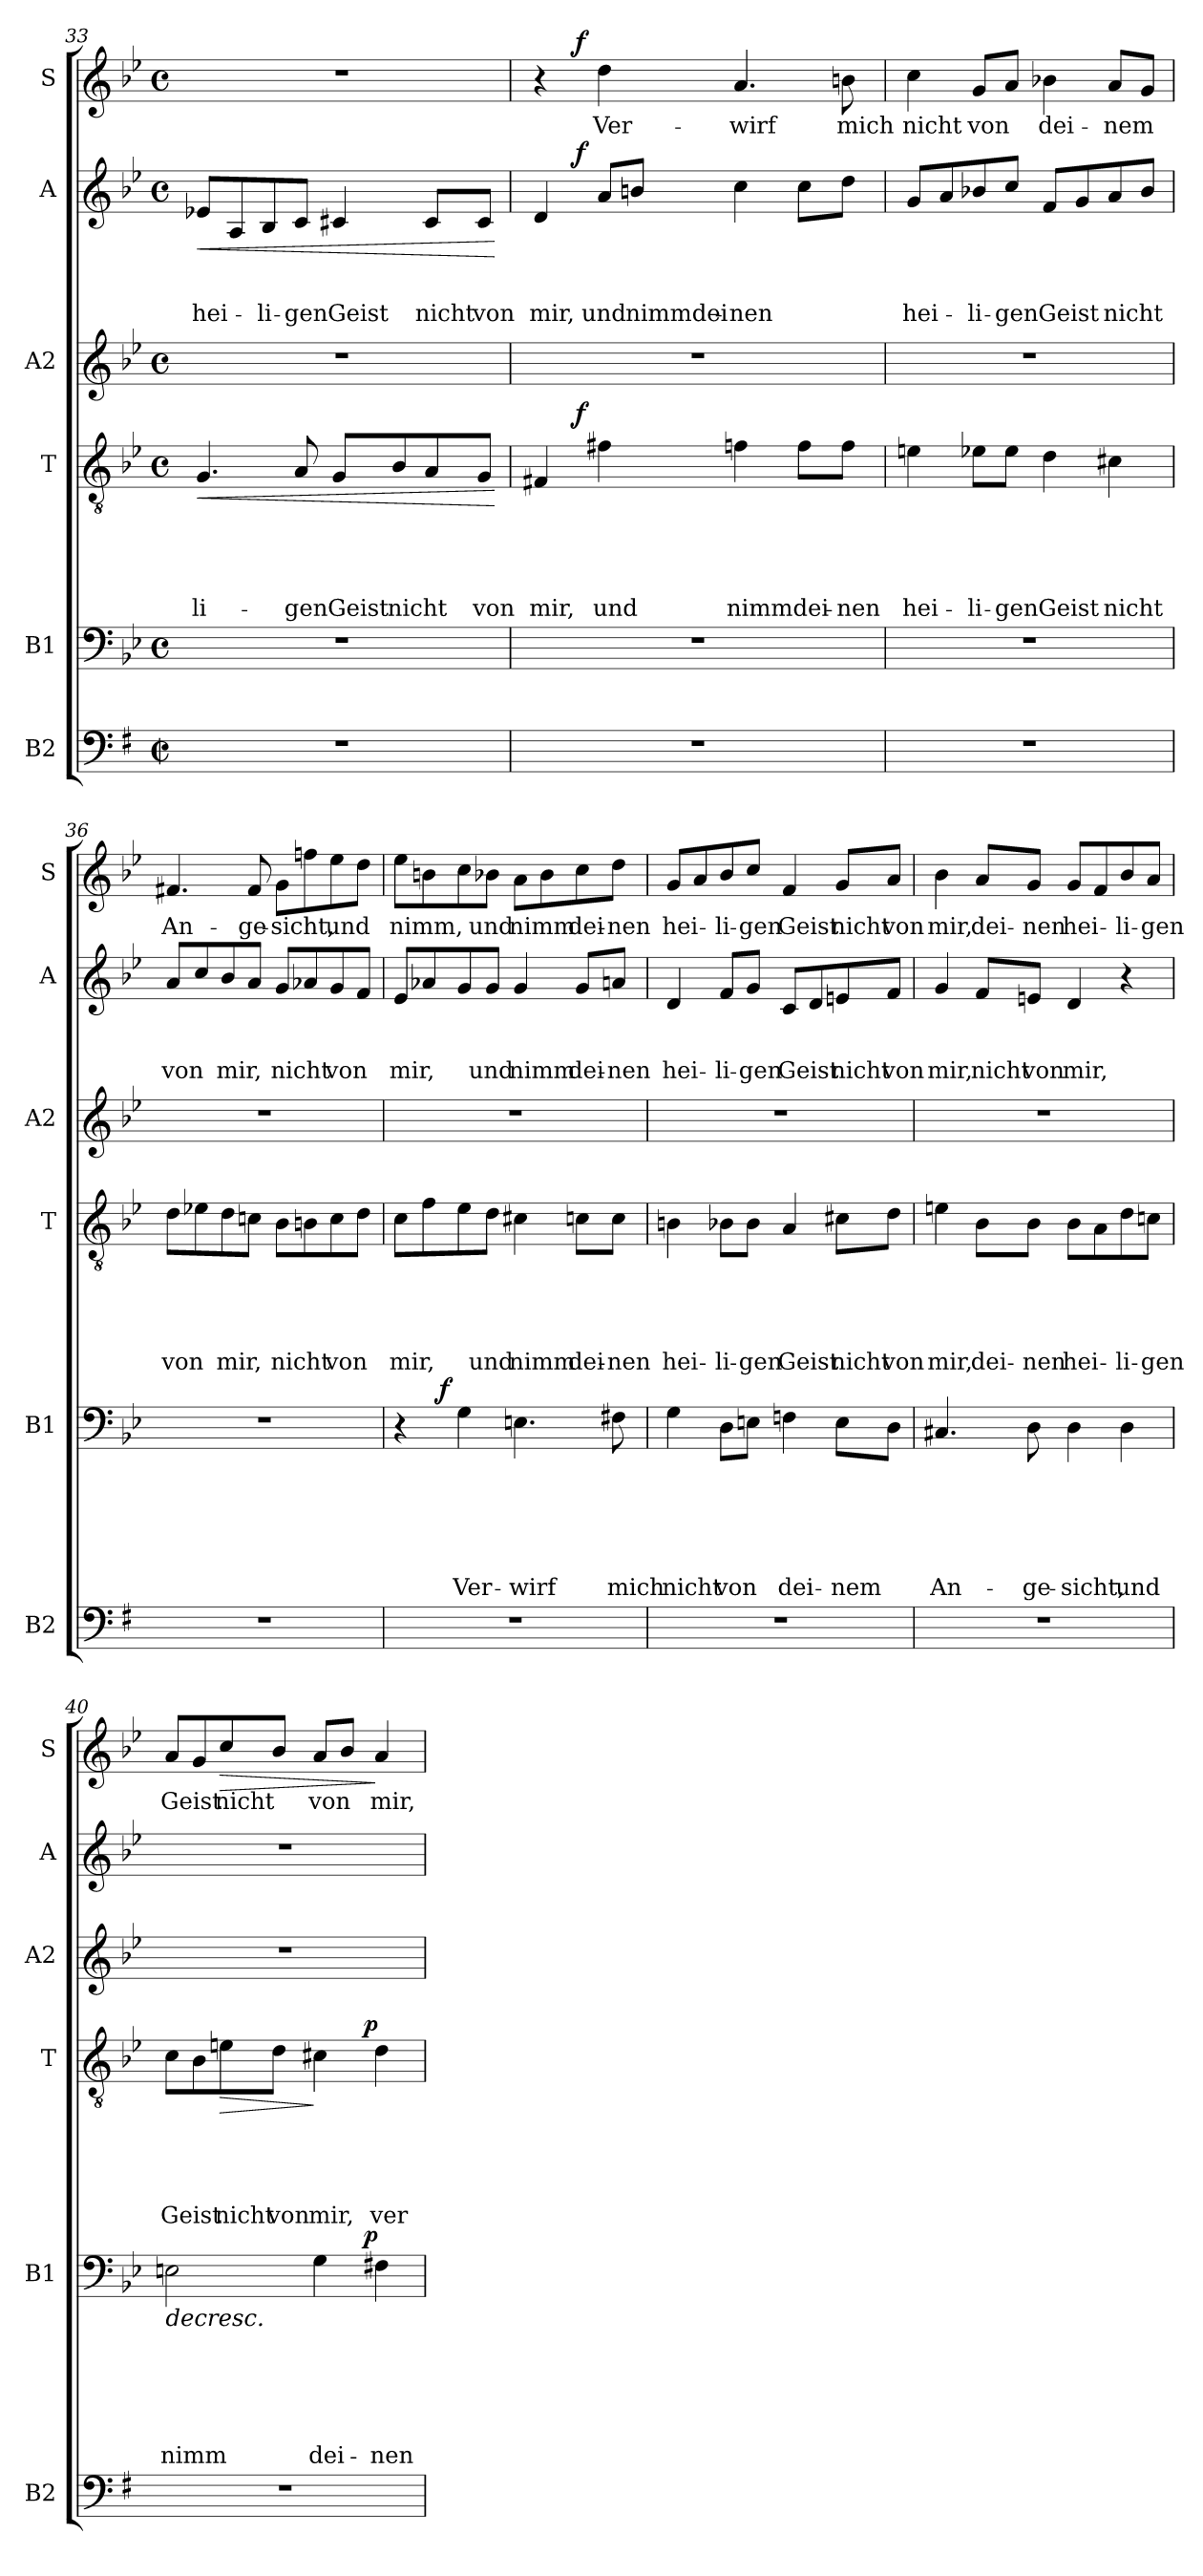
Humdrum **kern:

**kern	**kern	**text	**text	**text	**text	**text	**text	**dynam	**kern	**text	**text	**text	**text	**text	**dynam	**kern	**kern	**text	**text	**text	**dynam	**kern	**text	**dynam
*part6	*part5	*part5	*part5	*part5	*part5	*part5	*part5	*part5	*part4	*part4	*part4	*part4	*part4	*part4	*part4	*part3	*part2	*part2	*part2	*part2	*part2	*part1	*part1	*part1
*staff6	*staff5	*staff5	*staff5	*staff5	*staff5	*staff5	*staff5	*staff5	*staff4	*staff4	*staff4	*staff4	*staff4	*staff4	*staff4	*staff3	*staff2	*staff2	*staff2	*staff2	*staff2	*staff1	*staff1	*staff1
*I"B2	*I"B1	*	*	*	*	*	*	*	*I"T	*	*	*	*	*	*	*I"A2	*I"A	*	*	*	*	*I"S	*	*
*I'B2	*I'B1	*	*	*	*	*	*	*	*I'T	*	*	*	*	*	*	*I'A2	*I'A	*	*	*	*	*I'S	*	*
*clefF4	*clefF4	*	*	*	*	*	*	*	*clefGv2	*	*	*	*	*	*	*clefG2	*clefG2	*	*	*	*	*clefG2	*	*
*k[f#]	*k[b-e-]	*	*	*	*	*	*	*	*k[b-e-]	*	*	*	*	*	*	*k[b-e-]	*k[b-e-]	*	*	*	*	*k[b-e-]	*	*
*G:	*B-:	*	*	*	*	*	*	*	*B-:	*	*	*	*	*	*	*B-:	*B-:	*	*	*	*	*B-:	*	*
*M2/2	*M4/4	*	*	*	*	*	*	*	*M4/4	*	*	*	*	*	*	*M4/4	*M4/4	*	*	*	*	*M4/4	*	*
*met(c|)	*met(c)	*	*	*	*	*	*	*	*met(c)	*	*	*	*	*	*	*met(c)	*met(c)	*	*	*	*	*met(c)	*	*
=33	=33	=33	=33	=33	=33	=33	=33	=33	=33	=33	=33	=33	=33	=33	=33	=33	=33	=33	=33	=33	=33	=33	=33	=33
!	!	!	!	!	!	!	!	!	!	!	!	!	!	!LO:LY:b	!LO:HP:b	!	!	!	!	!LO:LY:b	!LO:HP:b	!	!	!
1r	1r	.	.	.	.	.	.	.	4.G/	.	.	.	.	-li-	<	1r	8e-X/L	.	.	hei-	<	1r	.	.
.	.	.	.	.	.	.	.	.	.	.	.	.	.	.	.	.	8A/	.	.	.	.	.	.	.
!	!	!	!	!	!	!	!	!	!	!	!	!	!	!	!	!	!	!	!	!LO:LY:b	!	!	!	!
.	.	.	.	.	.	.	.	.	.	.	.	.	.	.	.	.	8B-/	.	.	-li-	.	.	.	.
!	!	!	!	!	!	!	!	!	!	!	!	!	!	!LO:LY:b	!	!	!	!	!	!LO:LY:b	!	!	!	!
.	.	.	.	.	.	.	.	.	8A/	.	.	.	.	-gen	.	.	8c/J	.	.	-gen	.	.	.	.
!	!	!	!	!	!	!	!	!	!	!	!	!	!	!LO:LY:b	!	!	!	!	!	!LO:LY:b	!	!	!	!
.	.	.	.	.	.	.	.	.	8G/L	.	.	.	.	Geist	.	.	4c#X/	.	.	Geist	.	.	.	.
!	!	!	!	!	!	!	!	!	!	!	!	!	!	!LO:LY:b	!	!	!	!	!	!	!	!	!	!
.	.	.	.	.	.	.	.	.	8B-/	.	.	.	.	nicht	.	.	.	.	.	.	.	.	.	.
!	!	!	!	!	!	!	!	!	!	!	!	!	!	!	!	!	!	!	!	!LO:LY:b	!	!	!	!
.	.	.	.	.	.	.	.	.	8A/	.	.	.	.	.	.	.	8c#/L	.	.	nicht	.	.	.	.
!	!	!	!	!	!	!	!	!	!	!	!	!	!	!LO:LY:b	!	!	!	!	!	!LO:LY:b	!	!	!	!
.	.	.	.	.	.	.	.	.	8G/J	.	.	.	.	von	.	.	8c#/J	.	.	von	.	.	.	.
.	.	.	.	.	.	.	.	.	.	.	.	.	.	.	[	.	.	.	.	.	[	.	.	.
!!LO:LB:g=z
=34	=34	=34	=34	=34	=34	=34	=34	=34	=34	=34	=34	=34	=34	=34	=34	=34	=34	=34	=34	=34	=34	=34	=34	=34
!	!	!	!	!	!	!	!	!	!	!	!	!	!	!LO:LY:b	!	!	!	!	!	!LO:LY:b	!	!	!	!
*	*	*	*	*	*	*	*	*	*^	*	*	*	*	*	*	*	*^	*	*	*	*	*^	*	*
1r	1r	.	.	.	.	.	.	.	4F#X/	8.ryy	.	.	.	.	mir,	.	1r	4d/	8.ryy	.	.	mir,	.	4r	8.ryy	.	.
!	!	!	!	!	!	!	!	!	!	!	!	!	!	!	!	!LO:DY:a	!	!	!	!	!	!	!LO:DY:a	!	!	!	!LO:DY:a
.	.	.	.	.	.	.	.	.	.	2ryy	.	.	.	.	.	f	.	.	2ryy	.	.	.	f	.	2ryy	.	f
!	!	!	!	!	!	!	!	!	!	!	!	!	!	!	!LO:LY:b	!	!	!	!	!	!	!LO:LY:b	!	!	!	!LO:LY:b	!
.	.	.	.	.	.	.	.	.	4f#X\	.	.	.	.	.	und	.	.	8a/L	.	.	.	und	.	4dd\	.	Ver-	.
!	!	!	!	!	!	!	!	!	!	!	!	!	!	!	!	!	!	!	!	!	!	!LO:LY:b	!	!	!	!	!
.	.	.	.	.	.	.	.	.	.	.	.	.	.	.	.	.	.	8bn/J	.	.	.	nimmdei-	.	.	.	.	.
!	!	!	!	!	!	!	!	!	!	!	!	!	!	!	!LO:LY:b	!	!	!	!	!	!	!LO:LY:b	!	!	!	!LO:LY:b	!
.	.	.	.	.	.	.	.	.	4fn\	.	.	.	.	.	nimm	.	.	4cc\	.	.	.	-nen	.	4.a/	.	-wirf	.
.	.	.	.	.	.	.	.	.	.	4ryy	.	.	.	.	.	.	.	.	4ryy	.	.	.	.	.	4ryy	.	.
!	!	!	!	!	!	!	!	!	!	!	!	!	!	!	!LO:LY:b	!	!	!	!	!	!	!	!	!	!	!	!
.	.	.	.	.	.	.	.	.	8f\L	.	.	.	.	.	dei-	.	.	8cc\L	.	.	.	.	.	.	.	.	.
!	!	!	!	!	!	!	!	!	!	!	!	!	!	!	!LO:LY:b:rj	!	!	!	!	!	!	!	!	!	!	!LO:LY:b	!
.	.	.	.	.	.	.	.	.	8f\J	.	.	.	.	.	-nen	.	.	8dd\J	.	.	.	.	.	8bn\	.	mich	.
.	.	.	.	.	.	.	.	.	.	16ryy	.	.	.	.	.	.	.	.	16ryy	.	.	.	.	.	16ryy	.	.
=35	=35	=35	=35	=35	=35	=35	=35	=35	=35	=35	=35	=35	=35	=35	=35	=35	=35	=35	=35	=35	=35	=35	=35	=35	=35	=35	=35
!	!	!	!	!	!	!	!	!	!	!	!	!	!	!	!LO:LY:b	!	!	!	!	!	!	!LO:LY:b	!	!	!	!LO:LY:b	!
*	*	*	*	*	*	*	*	*	*	*	*	*	*	*	*	*	*	*v	*v	*	*	*	*	*	*	*	*
*	*	*	*	*	*	*	*	*	*v	*v	*	*	*	*	*	*	*	*	*	*	*	*	*v	*v	*	*
1r	1r	.	.	.	.	.	.	.	4en\	.	.	.	.	hei-	.	1r	8g/L	.	.	hei-	.	4cc\	nicht	.
.	.	.	.	.	.	.	.	.	.	.	.	.	.	.	.	.	8a/	.	.	.	.	.	.	.
!	!	!	!	!	!	!	!	!	!	!	!	!	!	!LO:LY:b	!	!	!	!	!	!LO:LY:b	!	!	!LO:LY:b	!
.	.	.	.	.	.	.	.	.	8e-X\L	.	.	.	.	-li-	.	.	8b-X/	.	.	-li-	.	8g/L	von	.
!	!	!	!	!	!	!	!	!	!	!	!	!	!	!LO:LY:b	!	!	!	!	!	!LO:LY:b	!	!	!	!
.	.	.	.	.	.	.	.	.	8e-\J	.	.	.	.	-gen	.	.	8cc/J	.	.	-gen	.	8a/J	.	.
!	!	!	!	!	!	!	!	!	!	!	!	!	!	!LO:LY:b	!	!	!	!	!	!LO:LY:b	!	!	!LO:LY:b	!
.	.	.	.	.	.	.	.	.	4d\	.	.	.	.	Geist	.	.	8f/L	.	.	Geist	.	4b-X\	dei-	.
.	.	.	.	.	.	.	.	.	.	.	.	.	.	.	.	.	8g/	.	.	.	.	.	.	.
!	!	!	!	!	!	!	!	!	!	!	!	!	!	!LO:LY:b	!	!	!	!	!	!LO:LY:b	!	!	!LO:LY:b	!
.	.	.	.	.	.	.	.	.	4c#X\	.	.	.	.	nicht	.	.	8a/	.	.	nicht	.	8a/L	-nem	.
.	.	.	.	.	.	.	.	.	.	.	.	.	.	.	.	.	8b-/J	.	.	.	.	8g/J	.	.
=36	=36	=36	=36	=36	=36	=36	=36	=36	=36	=36	=36	=36	=36	=36	=36	=36	=36	=36	=36	=36	=36	=36	=36	=36
!	!	!	!	!	!	!	!	!	!	!	!	!	!	!LO:LY:b	!	!	!	!	!	!LO:LY:b	!	!	!LO:LY:b	!
1r	1r	.	.	.	.	.	.	.	8d\L	.	.	.	.	von	.	1r	8a/L	.	.	von	.	4.f#X/	An-	.
.	.	.	.	.	.	.	.	.	8e-X\	.	.	.	.	.	.	.	8cc/	.	.	.	.	.	.	.
!	!	!	!	!	!	!	!	!	!	!	!	!	!	!LO:LY:b	!	!	!	!	!	!LO:LY:b	!	!	!	!
.	.	.	.	.	.	.	.	.	8d\	.	.	.	.	mir,	.	.	8b-/	.	.	mir,	.	.	.	.
!	!	!	!	!	!	!	!	!	!	!	!	!	!	!	!	!	!	!	!	!	!	!	!LO:LY:b	!
.	.	.	.	.	.	.	.	.	8cn\J	.	.	.	.	.	.	.	8a/J	.	.	.	.	8f#/	-ge-	.
!	!	!	!	!	!	!	!	!	!	!	!	!	!	!LO:LY:b	!	!	!	!	!	!LO:LY:b	!	!	!LO:LY:b	!
.	.	.	.	.	.	.	.	.	8B-\L	.	.	.	.	nicht	.	.	8g/L	.	.	nicht	.	8g\L	-sicht,	.
.	.	.	.	.	.	.	.	.	8Bn\	.	.	.	.	.	.	.	8a-X/	.	.	.	.	8ffn\	.	.
!	!	!	!	!	!	!	!	!	!	!	!	!	!	!LO:LY:b	!	!	!	!	!	!LO:LY:b	!	!	!LO:LY:b	!
.	.	.	.	.	.	.	.	.	8c\	.	.	.	.	von	.	.	8g/	.	.	von	.	8ee-\	und	.
.	.	.	.	.	.	.	.	.	8d\J	.	.	.	.	.	.	.	8f/J	.	.	.	.	8dd\J	.	.
=37	=37	=37	=37	=37	=37	=37	=37	=37	=37	=37	=37	=37	=37	=37	=37	=37	=37	=37	=37	=37	=37	=37	=37	=37
!	!	!	!	!	!	!	!	!	!	!	!	!	!	!LO:LY:b	!	!	!	!	!	!LO:LY:b	!	!	!LO:LY:b	!
*	*^	*	*	*	*	*	*	*	*	*	*	*	*	*	*	*	*	*	*	*	*	*	*	*
1r	4r	8.ryy	.	.	.	.	.	.	.	8c\L	.	.	.	.	mir,	.	1r	8e-/L	.	.	mir,	.	8ee-\L	nimm,	.
.	.	.	.	.	.	.	.	.	.	8f\	.	.	.	.	.	.	.	8a-X/	.	.	.	.	8bn\	.	.
!	!	!	!	!	!	!	!	!	!LO:DY:a	!	!	!	!	!	!	!	!	!	!	!	!	!	!	!	!
.	.	2ryy	.	.	.	.	.	.	f	.	.	.	.	.	.	.	.	.	.	.	.	.	.	.	.
!	!	!	!	!	!	!	!	!LO:LY:b	!	!	!	!	!	!	!	!	!	!	!	!	!	!	!	!	!
.	4G\	.	.	.	.	.	.	Ver-	.	8e-\	.	.	.	.	.	.	.	8g/	.	.	.	.	8cc\	.	.
!	!	!	!	!	!	!	!	!	!	!	!	!	!	!	!LO:LY:b	!	!	!	!	!	!LO:LY:b	!	!	!LO:LY:b	!
.	.	.	.	.	.	.	.	.	.	8d\J	.	.	.	.	und	.	.	8g/J	.	.	und	.	8b-X\J	und	.
!	!	!	!	!	!	!	!	!LO:LY:b	!	!	!	!	!	!	!LO:LY:b	!	!	!	!	!	!LO:LY:b	!	!	!LO:LY:b	!
.	4.En\	.	.	.	.	.	.	-wirf	.	4c#X\	.	.	.	.	nimm	.	.	4g/	.	.	nimm	.	8a\L	nimm	.
.	.	.	.	.	.	.	.	.	.	.	.	.	.	.	.	.	.	.	.	.	.	.	8b-\	.	.
.	.	4ryy	.	.	.	.	.	.	.	.	.	.	.	.	.	.	.	.	.	.	.	.	.	.	.
!	!	!	!	!	!	!	!	!	!	!	!	!	!	!	!LO:LY:b	!	!	!	!	!	!LO:LY:b	!	!	!LO:LY:b	!
.	.	.	.	.	.	.	.	.	.	8cn\L	.	.	.	.	dei-	.	.	8g/L	.	.	dei-	.	8cc\	dei-	.
!	!	!	!	!	!	!	!	!LO:LY:b	!	!	!	!	!	!	!LO:LY:b:rj	!	!	!	!	!	!LO:LY:b:rj	!	!	!LO:LY:b:rj	!
.	8F#X\	.	.	.	.	.	.	mich	.	8c\J	.	.	.	.	-nen	.	.	8an/J	.	.	-nen	.	8dd\J	-nen	.
.	.	16ryy	.	.	.	.	.	.	.	.	.	.	.	.	.	.	.	.	.	.	.	.	.	.	.
!!LO:PB:g=z
=38	=38	=38	=38	=38	=38	=38	=38	=38	=38	=38	=38	=38	=38	=38	=38	=38	=38	=38	=38	=38	=38	=38	=38	=38	=38
!	!	!	!	!	!	!	!	!LO:LY:b	!	!	!	!	!	!	!LO:LY:b	!	!	!	!	!	!LO:LY:b	!	!	!LO:LY:b	!
*	*v	*v	*	*	*	*	*	*	*	*	*	*	*	*	*	*	*	*	*	*	*	*	*	*	*
1r	4G\	.	.	.	.	.	nicht	.	4Bn\	.	.	.	.	hei-	.	1r	4d/	.	.	hei-	.	8g/L	hei-	.
.	.	.	.	.	.	.	.	.	.	.	.	.	.	.	.	.	.	.	.	.	.	8a/	.	.
!	!	!	!	!	!	!	!LO:LY:b	!	!	!	!	!	!	!LO:LY:b	!	!	!	!	!	!LO:LY:b	!	!	!LO:LY:b	!
.	8D\L	.	.	.	.	.	von	.	8B-X\L	.	.	.	.	-li-	.	.	8f/L	.	.	-li-	.	8b-/	-li-	.
!	!	!	!	!	!	!	!	!	!	!	!	!	!	!LO:LY:b	!	!	!	!	!	!LO:LY:b	!	!	!LO:LY:b	!
.	8En\J	.	.	.	.	.	.	.	8B-\J	.	.	.	.	-gen	.	.	8g/J	.	.	-gen	.	8cc/J	-gen	.
!	!	!	!	!	!	!	!LO:LY:b	!	!	!	!	!	!	!LO:LY:b	!	!	!	!	!	!LO:LY:b	!	!	!LO:LY:b	!
.	4Fn\	.	.	.	.	.	dei-	.	4A/	.	.	.	.	Geist	.	.	8c/L	.	.	Geist	.	4f/	Geist	.
.	.	.	.	.	.	.	.	.	.	.	.	.	.	.	.	.	8d/	.	.	.	.	.	.	.
!	!	!	!	!	!	!	!LO:LY:b	!	!	!	!	!	!	!LO:LY:b	!	!	!	!	!	!LO:LY:b	!	!	!LO:LY:b	!
.	8E\L	.	.	.	.	.	-nem	.	8c#X\L	.	.	.	.	nicht	.	.	8en/	.	.	nicht	.	8g/L	nicht	.
!	!	!	!	!	!	!	!	!	!	!	!	!	!	!LO:LY:b	!	!	!	!	!	!LO:LY:b	!	!	!LO:LY:b	!
.	8D\J	.	.	.	.	.	.	.	8d\J	.	.	.	.	von	.	.	8f/J	.	.	von	.	8a/J	von	.
=39	=39	=39	=39	=39	=39	=39	=39	=39	=39	=39	=39	=39	=39	=39	=39	=39	=39	=39	=39	=39	=39	=39	=39	=39
!	!	!	!	!	!	!	!LO:LY:b	!	!	!	!	!	!	!LO:LY:b	!	!	!	!	!	!LO:LY:b	!	!	!LO:LY:b	!
1r	4.C#X/	.	.	.	.	.	An-	.	4en\	.	.	.	.	mir,	.	1r	4g/	.	.	mir,	.	4b-\	mir,	.
!	!	!	!	!	!	!	!	!	!	!	!	!	!	!LO:LY:b	!	!	!	!	!	!LO:LY:b	!	!	!LO:LY:b	!
.	.	.	.	.	.	.	.	.	8B-\L	.	.	.	.	dei-	.	.	8f/L	.	.	nicht	.	8a/L	dei-	.
!	!	!	!	!	!	!	!LO:LY:b	!	!	!	!	!	!	!LO:LY:b	!	!	!	!	!	!LO:LY:b	!	!	!LO:LY:b	!
.	8D\	.	.	.	.	.	-ge-	.	8B-\J	.	.	.	.	-nen	.	.	8en/J	.	.	von	.	8g/J	-nen	.
!	!	!	!	!	!	!	!LO:LY:b	!	!	!	!	!	!	!LO:LY:b	!	!	!	!	!	!LO:LY:b	!	!	!LO:LY:b	!
.	4D\	.	.	.	.	.	-sicht,	.	8B-\L	.	.	.	.	hei-	.	.	4d/	.	.	mir,	.	8g/L	hei-	.
.	.	.	.	.	.	.	.	.	8A\	.	.	.	.	.	.	.	.	.	.	.	.	8f/	.	.
!	!	!	!	!	!	!	!LO:LY:b	!	!	!	!	!	!	!LO:LY:b	!	!	!	!	!	!	!	!	!LO:LY:b	!
.	4D\	.	.	.	.	.	und	.	8d\	.	.	.	.	-li-	.	.	4r	.	.	.	.	8b-/	-li-	.
!	!	!	!	!	!	!	!	!	!	!	!	!	!	!LO:LY:b	!	!	!	!	!	!	!	!	!LO:LY:b	!
.	.	.	.	.	.	.	.	.	8cn\J	.	.	.	.	-gen	.	.	.	.	.	.	.	8a/J	-gen	.
=40	=40	=40	=40	=40	=40	=40	=40	=40	=40	=40	=40	=40	=40	=40	=40	=40	=40	=40	=40	=40	=40	=40	=40	=40
!	!	!	!	!	!	!	!LO:LY:b	!LO:HP:b	!	!	!	!	!	!LO:LY:b	!	!	!	!	!	!	!	!	!LO:LY:b	!
*	*^	*	*	*	*	*	*	*	*^	*	*	*	*	*	*	*	*	*	*	*	*	*	*	*
1r	2En\	2ryy	.	.	.	.	.	nimm	>	8c\L	2ryy	.	.	.	.	Geist	.	1r	1r	.	.	.	.	8a/L	Geist	.
.	.	.	.	.	.	.	.	.	.	8B-\	.	.	.	.	.	.	.	.	.	.	.	.	.	8g/	.	.
!	!	!	!	!	!	!	!	!	!	!	!	!	!	!	!	!LO:LY:b	!LO:HP:b	!	!	!	!	!	!	!	!LO:LY:b	!LO:HP:b
.	.	.	.	.	.	.	.	.	.	8en\	.	.	.	.	.	nicht	>	.	.	.	.	.	.	8cc/	nicht	>
!	!	!	!	!	!	!	!	!	!	!	!	!	!	!	!	!LO:LY:b	!	!	!	!	!	!	!	!	!	!
.	.	.	.	.	.	.	.	.	.	8d\J	.	.	.	.	.	von	.	.	.	.	.	.	.	8b-/J	.	.
!	!	!	!	!	!	!	!	!LO:LY:b	!	!	!	!	!	!	!	!LO:LY:b	!	!	!	!	!	!	!	!	!LO:LY:b	!
.	4G\	8..ryy	.	.	.	.	.	dei-	.	4c#X\	8..ryy	.	.	.	.	mir,	]	.	.	.	.	.	.	8a/L	von	.
.	.	.	.	.	.	.	.	.	.	.	.	.	.	.	.	.	.	.	.	.	.	.	.	8b-/J	.	.
!	!	!	!	!	!	!	!	!	!LO:DY:a	!	!	!	!	!	!	!	!LO:DY:a	!	!	!	!	!	!	!	!	!
.	.	4ryy	.	.	.	.	.	.	p	.	4ryy	.	.	.	.	.	p	.	.	.	.	.	.	.	.	.
!	!	!	!	!	!	!	!	!LO:LY:b	!	!	!	!	!	!	!	!LO:LY:b	!	!	!	!	!	!	!	!	!LO:LY:b	!
.	4F#X\	.	.	.	.	.	.	-nen	]	4d\	.	.	.	.	.	ver-	.	.	.	.	.	.	.	4a/	mir,	]
.	.	32ryy	.	.	.	.	.	.	.	.	32ryy	.	.	.	.	.	.	.	.	.	.	.	.	.	.	.
*	*v	*v	*	*	*	*	*	*	*	*	*	*	*	*	*	*	*	*	*	*	*	*	*	*	*	*
*	*	*	*	*	*	*	*	*	*v	*v	*	*	*	*	*	*	*	*	*	*	*	*	*	*	*
=	=	=	=	=	=	=	=	=	=	=	=	=	=	=	=	=	=	=	=	=	=	=	=	=
*-	*-	*-	*-	*-	*-	*-	*-	*-	*-	*-	*-	*-	*-	*-	*-	*-	*-	*-	*-	*-	*-	*-	*-	*-
